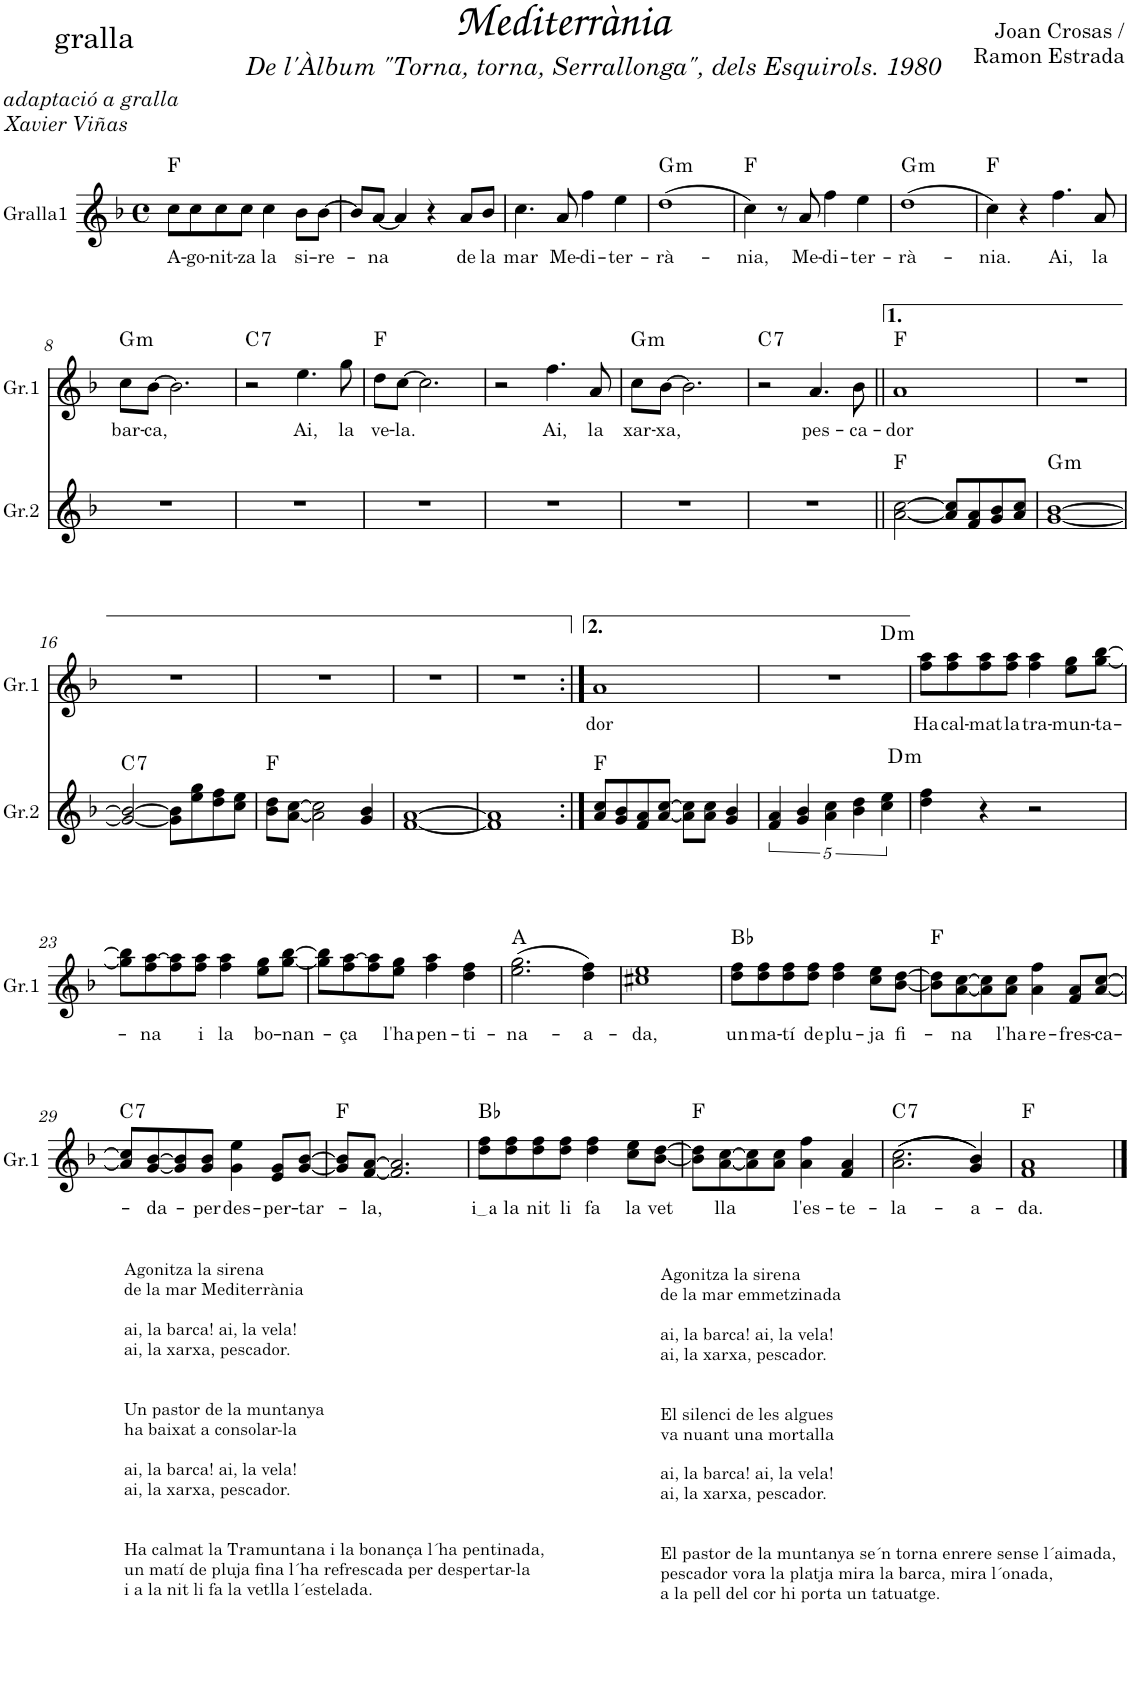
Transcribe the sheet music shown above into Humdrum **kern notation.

**kern	**harte	**kern	**text	**harte
*part2	*part2	*part1	*part1	*part1
*staff2	*	*staff1	*staff1	*
*I"Gralla2	*	*I"Gralla1	*	*
*I'Gr.2	*	*I'Gr.1	*	*
*stria5	*	*	*	*
*clefG2	*	*clefG2	*	*
*k[b-]	*	*k[b-]	*	*
*M4/4	*	*M4/4	*	*
*met(c)	*	*met(c)	*	*
=1	=1	=1	=1	=1
!	!	!	!LO:LY:b	!
1r	.	8cc\L	A-	F:maj
!	!	!	!LO:LY:b	!
.	.	8cc\	-go-	.
!	!	!	!LO:LY:b	!
.	.	8cc\	-nit-	.
!	!	!	!LO:LY:b	!
.	.	8cc\J	-za	.
!	!	!	!LO:LY:b	!
.	.	4cc\	la	.
!	!	!	!LO:LY:b	!
.	.	8b-\L	si-	.
!	!	!	!LO:LY:b	!
.	.	[8b-\J	-re-	.
=2	=2	=2	=2	=2
1r	.	8b-/L]	.	.
!	!	!	!LO:LY:b	!
.	.	[8a/J	-na	.
.	.	4a/]	.	.
.	.	4r	.	.
!	!	!	!LO:LY:b	!
.	.	8a/L	de	.
!	!	!	!LO:LY:b	!
.	.	8b-/J	la	.
=3	=3	=3	=3	=3
!	!	!	!LO:LY:b	!
1r	.	4.cc\	mar	.
!	!	!	!LO:LY:b	!
.	.	8a/	Me-	.
!	!	!	!LO:LY:b	!
.	.	4ff\	-di-	.
!	!	!	!LO:LY:b	!
.	.	4ee\	-ter-	.
=4	=4	=4	=4	=4
!	!	!	!LO:LY:b	!LO:H:kt=m
1r	.	(1dd	-rà-	G:min
=5	=5	=5	=5	=5
!	!	!	!LO:LY:b	!
1r	.	4cc\)	-nia,	F:maj
.	.	8r	.	.
!	!	!	!LO:LY:b	!
.	.	8a/	Me-	.
!	!	!	!LO:LY:b	!
.	.	4ff\	-di-	.
!	!	!	!LO:LY:b	!
.	.	4ee\	-ter-	.
=6	=6	=6	=6	=6
!	!	!	!LO:LY:b	!LO:H:kt=m
1r	.	(1dd	-rà-	G:min
=7	=7	=7	=7	=7
!	!	!	!LO:LY:b	!
1r	.	4cc\)	-nia.	F:maj
.	.	4r	.	.
!	!	!	!LO:LY:b	!
.	.	4.ff\	Ai,	.
!	!	!	!LO:LY:b	!
.	.	8a/	la	.
!!LO:LB:g=z
=8	=8	=8	=8	=8
!	!	!	!LO:LY:b	!LO:H:kt=m
1r	.	8cc\L	bar-	G:min
!	!	!	!LO:LY:b	!
.	.	[8b-\J	-ca,	.
.	.	2.b-\]	.	.
=9	=9	=9	=9	=9
!	!	!	!	!LO:H:kt=7
1r	.	2r	.	C:7
!	!	!	!LO:LY:b	!
.	.	4.ee\	Ai,	.
!	!	!	!LO:LY:b	!
.	.	8gg\	la	.
=10	=10	=10	=10	=10
!	!	!	!LO:LY:b	!
1r	.	8dd\L	ve-	F:maj
!	!	!	!LO:LY:b	!
.	.	[8cc\J	-la.	.
.	.	2.cc\]	.	.
=11	=11	=11	=11	=11
1r	.	2r	.	.
!	!	!	!LO:LY:b	!
.	.	4.ff\	Ai,	.
!	!	!	!LO:LY:b	!
.	.	8a/	la	.
=12	=12	=12	=12	=12
!	!	!	!LO:LY:b	!LO:H:kt=m
1r	.	8cc\L	xar-	G:min
!	!	!	!LO:LY:b	!
.	.	[8b-\J	-xa,	.
.	.	2.b-\]	.	.
=13	=13	=13	=13	=13
!	!	!	!	!LO:H:kt=7
1r	.	2r	.	C:7
!	!	!	!LO:LY:b	!
.	.	4.a/	pes-	.
!	!	!	!LO:LY:b	!
.	.	8b-\	-ca-	.
=14||	=14||	=14||	=14||	=14||
!	!	!	!LO:LY:b	!
[2a\ [2cc\	F:maj	1a	-dor	F:maj
8a/] 8cc/]L	.	.	.	.
8f/ 8a/	.	.	.	.
8g/ 8b-/	.	.	.	.
8a/ 8cc/J	.	.	.	.
=15	=15	=15	=15	=15
!	!LO:H:kt=m	!	!	!
[1g [1b-	G:min	1r	.	.
!!LO:LB:g=z
=16	=16	=16	=16	=16
!	!LO:H:kt=7	!	!	!
2g/_ 2b-/_	C:7	1r	.	.
8g\] 8b-\]L	.	.	.	.
8ee\ 8gg\	.	.	.	.
8dd\ 8ff\	.	.	.	.
8cc\ 8ee\J	.	.	.	.
=17	=17	=17	=17	=17
8b-\ 8dd\L	F:maj	1r	.	.
[8a\ [8cc\J	.	.	.	.
2a\] 2cc\]	.	.	.	.
4g/ 4b-/	.	.	.	.
=18	=18	=18	=18	=18
[1f [1a	.	1r	.	.
=19	=19	=19	=19	=19
1f] 1a]	.	1r	.	.
=20:|!	=20:|!	=20:|!	=20:|!	=20:|!
!	!	!	!LO:LY:b	!
8a/ 8cc/L	F:maj	1a	-dor	.
8g/ 8b-/	.	.	.	.
8f/ 8a/	.	.	.	.
[8a/ [8cc/J	.	.	.	.
8a\] 8cc\]L	.	.	.	.
8a\ 8cc\J	.	.	.	.
4g/ 4b-/	.	.	.	.
=21	=21	=21	=21	=21
5f/ 5a/	.	1r	.	.
5g/ 5b-/	.	.	.	.
5a\ 5cc\	.	.	.	.
5b-\ 5dd\	.	.	.	.
5cc\ 5ee\	.	.	.	.
=22	=22	=22	=22	=22
!	!LO:H:kt=m	!	!LO:LY:b	!LO:H:kt=m
4dd\ 4ff\	D:min	8ff\ 8aa\L	Ha	D:min
!	!	!	!LO:LY:b	!
.	.	8ff\ 8aa\	cal-	.
!	!	!	!LO:LY:b	!
4r	.	8ff\ 8aa\	-mat	.
!	!	!	!LO:LY:b	!
.	.	8ff\ 8aa\J	la	.
!	!	!	!LO:LY:b	!
2r	.	4ff\ 4aa\	tra-	.
!	!	!	!LO:LY:b	!
.	.	8ee\ 8gg\L	-mun-	.
!	!	!	!LO:LY:b	!
.	.	[8gg\ [8bb-\J	-ta-	.
!!LO:LB:g=z
=23	=23	=23	=23	=23
1r	.	8gg\] 8bb-\]L	.	.
!	!	!	!LO:LY:b	!
.	.	8ff\ [8aa\	-na	.
.	.	8ff\ 8aa\]	.	.
!	!	!	!LO:LY:b	!
.	.	8ff\ 8aa\J	i	.
!	!	!	!LO:LY:b	!
.	.	4ff\ 4aa\	la	.
!	!	!	!LO:LY:b	!
.	.	8ee\ 8gg\L	bo-	.
!	!	!	!LO:LY:b	!
.	.	[8gg\ [8bb-\J	-nan-	.
=24	=24	=24	=24	=24
1r	.	8gg\] 8bb-\]L	.	.
!	!	!	!LO:LY:b	!
.	.	8ff\ [8aa\	-ça	.
.	.	8ff\ 8aa\]	.	.
!	!	!	!LO:LY:b	!
.	.	8ee\ 8gg\J	l'ha	.
!	!	!	!LO:LY:b	!
.	.	4ff\ 4aa\	pen-	.
!	!	!	!LO:LY:b	!
.	.	4dd\ 4ff\	-ti-	.
=25	=25	=25	=25	=25
!	!	!	!LO:LY:b	!
1r	.	(2.ee\ 2.gg\	-na-	A:maj
!	!	!	!LO:LY:b	!
.	.	4dd\ 4ff\)	-a-	.
=26	=26	=26	=26	=26
!	!	!	!LO:LY:b	!
1r	.	1cc#X 1ee	-da,	.
=27	=27	=27	=27	=27
!	!	!	!LO:LY:b	!
1r	.	8dd\ 8ff\L	un	Bb:maj
!	!	!	!LO:LY:b	!
.	.	8dd\ 8ff\	ma-	.
!	!	!	!LO:LY:b	!
.	.	8dd\ 8ff\	-tí	.
!	!	!	!LO:LY:b	!
.	.	8dd\ 8ff\J	de	.
!	!	!	!LO:LY:b	!
.	.	4dd\ 4ff\	plu-	.
!	!	!	!LO:LY:b	!
.	.	8cc\ 8ee\L	-ja	.
!	!	!	!LO:LY:b	!
.	.	[8b-\ [8dd\J	fi-	.
=28	=28	=28	=28	=28
1r	.	8b-\] 8dd\]L	.	F:maj
!	!	!	!LO:LY:b	!
.	.	[8a\ [8cc\	-na	.
.	.	8a\] 8cc\]	.	.
!	!	!	!LO:LY:b	!
.	.	8a\ 8cc\J	l'ha	.
!	!	!	!LO:LY:b	!
.	.	4a\ 4ff\	re-	.
!	!	!	!LO:LY:b	!
.	.	8f/ 8a/L	-fres-	.
!	!	!	!LO:LY:b	!
.	.	[8a/ [8cc/J	-ca-	.
!!LO:LB:g=z
=29	=29	=29	=29	=29
!	!	!	!	!LO:H:kt=7
1r	.	8a/] 8cc/]L	.	C:7
!	!	!	!LO:LY:b	!
.	.	[8g/ [8b-/	-da-	.
.	.	8g/] 8b-/]	.	.
!	!	!	!LO:LY:b	!
.	.	8g/ 8b-/J	-per	.
!	!	!	!LO:LY:b	!
.	.	4g\ 4ee\	des-	.
!	!	!	!LO:LY:b	!
.	.	8e/ 8g/L	-per-	.
!	!	!	!LO:LY:b	!
.	.	[8g/ [8b-/J	-tar-	.
=30	=30	=30	=30	=30
1r	.	8g/] 8b-/]L	.	F:maj
!	!	!	!LO:LY:b	!
.	.	[8f/ [8a/J	-la,	.
.	.	2.f/] 2.a/]	.	.
=31	=31	=31	=31	=31
!	!	!	!LO:LY:b	!
1r	.	8dd\ 8ff\L	i a	Bb:maj
!	!	!	!LO:LY:b	!
.	.	8dd\ 8ff\	la	.
!	!	!	!LO:LY:b	!
.	.	8dd\ 8ff\	nit	.
!	!	!	!LO:LY:b	!
.	.	8dd\ 8ff\J	li	.
!	!	!	!LO:LY:b	!
.	.	4dd\ 4ff\	fa	.
!	!	!	!LO:LY:b	!
.	.	8cc\ 8ee\L	la	.
!	!	!	!LO:LY:b	!
.	.	[8b-\ [8dd\J	vet	.
=32	=32	=32	=32	=32
1r	.	8b-\] 8dd\]L	.	F:maj
!	!	!	!LO:LY:b	!
.	.	[8a\ [8cc\	lla	.
.	.	8a\] 8cc\]	.	.
.	.	8a\ 8cc\J	.	.
!	!	!	!LO:LY:b	!
.	.	4a\ 4ff\	l'es-	.
!	!	!	!LO:LY:b	!
.	.	4f/ 4a/	-te-	.
=33	=33	=33	=33	=33
!	!	!	!LO:LY:b	!LO:H:kt=7
1r	.	((2.a\ 2.cc\	-la-	C:7
!	!	!	!LO:LY:b	!
.	.	4g/ 4b-/))	-a-	.
=34	=34	=34	=34	=34
!	!	!	!LO:LY:b	!
1r	.	1f 1a	-da.	F:maj
==	==	==	==	==
*-	*-	*-	*-	*-
